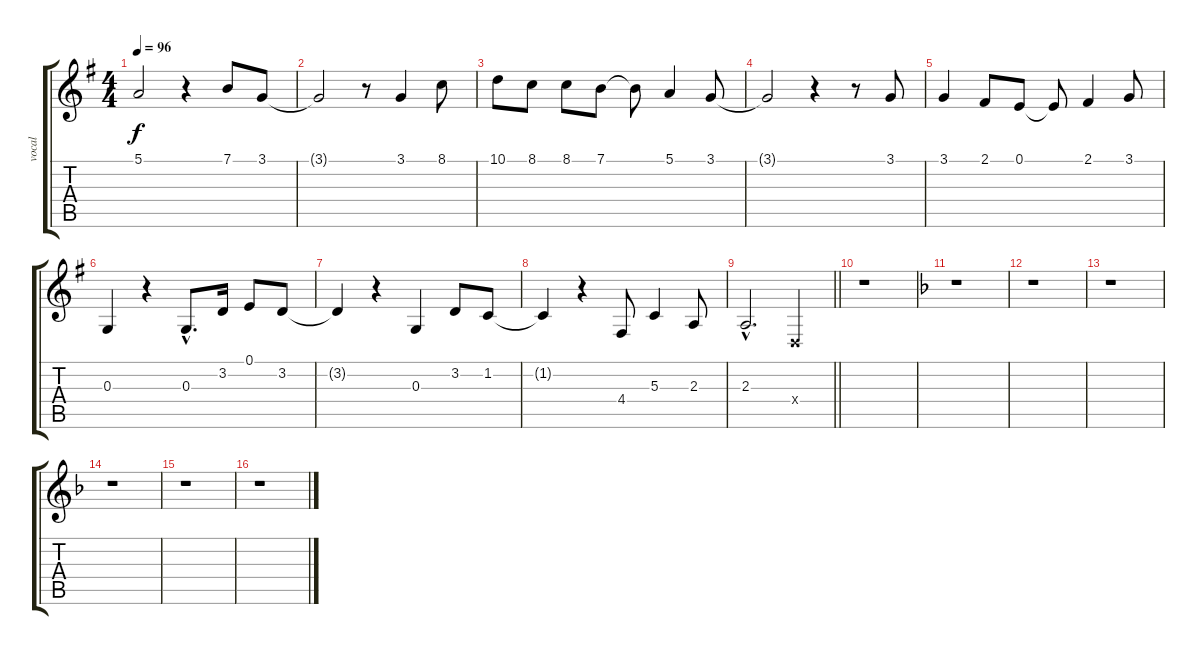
\track ("vocal" "vocal") {instrument brightacousticpiano}
\staff {score tabs}
\tuning (E4 B3 G3 D3 A2 E2) {hide}
\ts (4 4)
\tempo 96
\clef g2
\ks g
5.1{t}.2{dy f} r.4 7.1.8 3.1.8 |
3.1{t}.2 r.8 3.1.4 8.1.8 |
10.1.8 8.1.8 8.1.8 7.1.8 7.1{t}.8 5.1.4 3.1.8 |
3.1{t}.2 r.4 r.8 3.1.8 |
3.1.4 2.1.8 0.1.8 0.1{t}.8 2.1.4 3.1.8 |
0.3.4 r.4 0.3{hac}.8{d} 3.2.16 0.1.8 3.2.8 |
3.2{t}.4 r.4 0.3.4 3.2.8 1.2.8 |
1.2{t}.4 r.4 4.4.8 5.3.4 2.3.8 |
\barLineRight lightlight
2.3{hac}.2{d} 0.4{x}.4 |
r.1 |
\ks f
r.1 |
r.1 |
r.1 |
r.1 |
r.1 |
r.1
